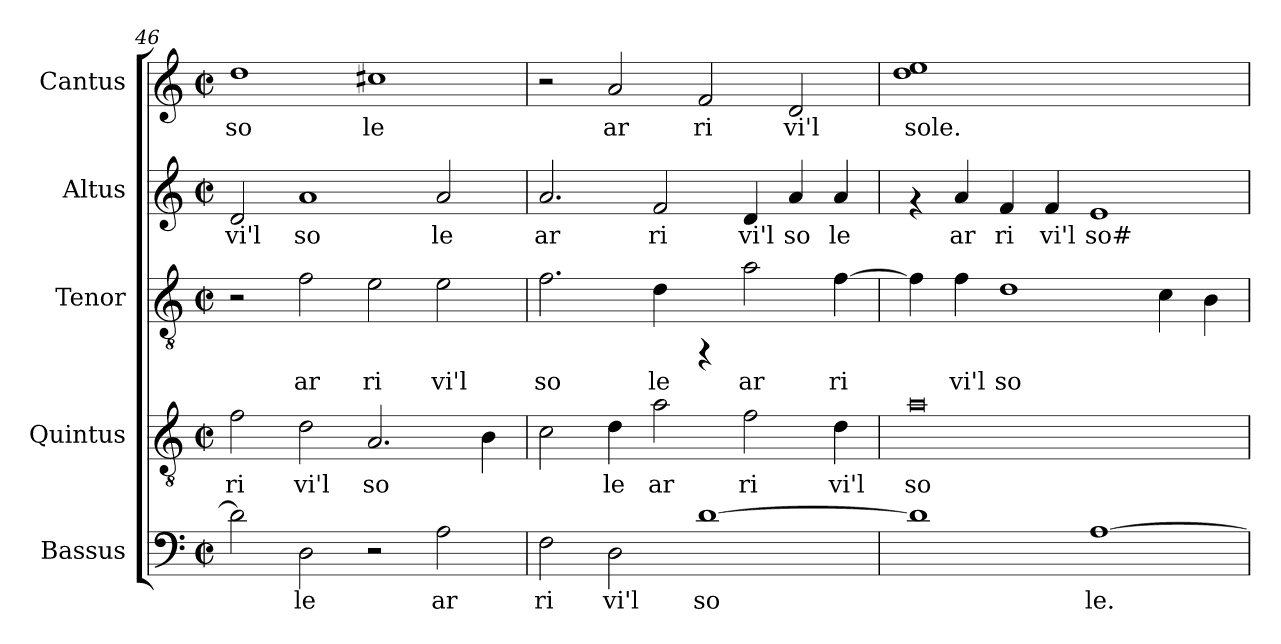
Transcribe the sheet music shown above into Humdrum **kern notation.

**kern	**text	**kern	**text	**kern	**text	**kern	**text	**kern	**text
*part5	*part5	*part4	*part4	*part3	*part3	*part2	*part2	*part1	*part1
*staff5	*staff5	*staff4	*staff4	*staff3	*staff3	*staff2	*staff2	*staff1	*staff1
*I"Bassus	*	*I"Quintus	*	*I"Tenor	*	*I"Altus	*	*I"Cantus	*
*clefF4	*	*clefGv2	*	*clefGv2	*	*clefG2	*	*clefG2	*
*k[]	*	*k[]	*	*k[]	*	*k[]	*	*k[]	*
*C:	*	*C:	*	*C:	*	*C:	*	*C:	*
*M2/2	*	*M2/2	*	*M2/2	*	*M2/2	*	*M2/2	*
*met(c|)	*	*met(c|)	*	*met(c|)	*	*met(c|)	*	*met(c|)	*
=46	=46	=46	=46	=46	=46	=46	=46	=46	=46
!	!LO:LY:b:cj	!	!LO:LY:b:cj	!	!	!	!LO:LY:b:cj	!	!LO:LY:b:cj
2d\]	.	2f\	ri	2r	.	2d/	vi'l	1dd	so
!	!LO:LY:b:cj	!	!LO:LY:b:cj	!	!LO:LY:b	!	!LO:LY:b:cj	!	!
2D\	le	2d\	vi'l	2f\	ar	1a	so	.	.
!	!	!	!LO:LY:b:cj	!	!LO:LY:b	!	!	!	!LO:LY:b:cj
2r	.	2.A/	so	2e\	ri	.	.	1cc#X	le
!	!LO:LY:b:cj	!	!	!	!LO:LY:b	!	!LO:LY:b:cj	!	!
2A\	ar	.	.	2e\	vi'l	2a/	le	.	.
!	!	!	!LO:LY:b:cj	!	!	!	!	!	!
.	.	4B\	.	.	.	.	.	.	.
=47	=47	=47	=47	=47	=47	=47	=47	=47	=47
!	!LO:LY:b:cj	!	!LO:LY:b:cj	!	!LO:LY:b	!	!LO:LY:b:cj	!	!
2F\	ri	2c\	.	2.f\	so	2.a/	ar	2r	.
!	!LO:LY:b:cj	!	!LO:LY:b:cj	!	!	!	!	!	!LO:LY:b:cj
2D\	vi'l	4d\	le	.	.	.	.	2a/	ar
!	!	!	!LO:LY:b:cj	!	!LO:LY:b	!	!LO:LY:b:cj	!	!
.	.	2a\	ar	4d\	le	2f/	ri	.	.
!	!LO:LY:b:cj	!	!	!	!	!	!	!	!LO:LY:b:cj
[>1d	so	.	.	4rFF	.	.	.	2f/	ri
!	!	!	!LO:LY:b:cj	!	!LO:LY:b	!	!LO:LY:b:cj	!	!
.	.	2f\	ri	2a\	ar	4d/	vi'l	.	.
!	!	!	!	!	!	!	!LO:LY:b:cj	!	!LO:LY:b:cj
.	.	.	.	.	.	4a/	so	2d/	vi'l
!	!	!	!LO:LY:b:cj	!	!LO:LY:b	!	!LO:LY:b:cj	!	!
.	.	4d\	vi'l	[>4f\	ri	4a/	le	.	.
=48	=48	=48	=48	=48	=48	=48	=48	=48	=48
!	!LO:LY:b:cj	!	!LO:LY:b:cj	!	!LO:LY:b	!	!	!	!LO:LY:b:cj
1d]	.	0a	so	4f\]	.	4rf	.	1dd 1ee	sole.
!	!	!	!	!	!LO:LY:b	!	!LO:LY:b:cj	!	!
.	.	.	.	4f\	vi'l	4a/	ar	.	.
!	!	!	!	!	!LO:LY:b	!	!LO:LY:b:cj	!	!
.	.	.	.	1d	so	4f/	ri	.	.
!	!	!	!	!	!	!	!LO:LY:b:cj	!	!
.	.	.	.	.	.	4f/	vi'l	.	.
!	!LO:LY:b:cj	!	!	!	!	!	!LO:LY:b:cj	!	!
[>1A	le.	.	.	.	.	1e	so#	1ryy	.
!	!	!	!	!	!LO:LY:b	!	!	!	!
.	.	.	.	4c\	.	.	.	.	.
!	!	!	!	!	!LO:LY:b	!	!	!	!
.	.	.	.	4B\	.	.	.	.	.
=	=	=	=	=	=	=	=	=	=
*-	*-	*-	*-	*-	*-	*-	*-	*-	*-
